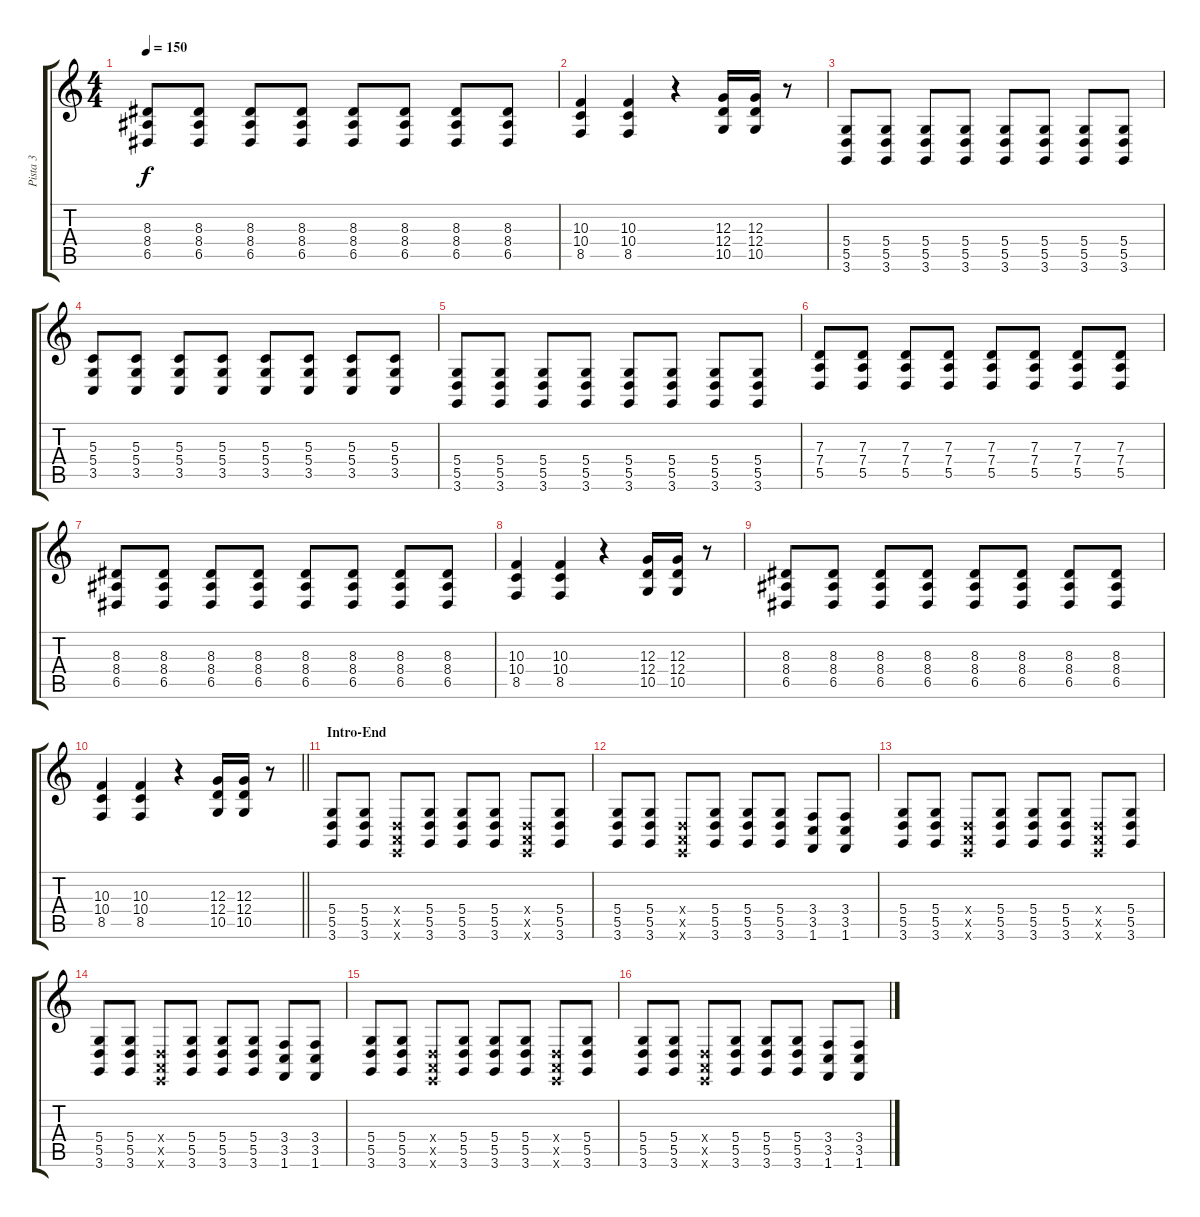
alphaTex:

\track ("Pista 3" "Pista 3") {instrument lead1square}
\staff {score tabs}
\tuning (E4 B3 G3 D3 A2 E2) {hide}
\ts (4 4)
\tempo 150
\clef g2
\ks c
(8.3 8.4 6.5).8{dy f} (8.3 8.4 6.5).8 (8.3 8.4 6.5).8 (8.3 8.4 6.5).8 (8.3 8.4 6.5).8 (8.3 8.4 6.5).8 (8.3 8.4 6.5).8 (8.3 8.4 6.5).8 |
(10.3 10.4 8.5).4 (10.3 10.4 8.5).4 r.4 (12.3 12.4 10.5).16 (12.3 12.4 10.5).16 r.8 |
(5.4 5.5 3.6).8 (5.4 5.5 3.6).8 (5.4 5.5 3.6).8 (5.4 5.5 3.6).8 (5.4 5.5 3.6).8 (5.4 5.5 3.6).8 (5.4 5.5 3.6).8 (5.4 5.5 3.6).8 |
(5.3 5.4 3.5).8 (5.3 5.4 3.5).8 (5.3 5.4 3.5).8 (5.3 5.4 3.5).8 (5.3 5.4 3.5).8 (5.3 5.4 3.5).8 (5.3 5.4 3.5).8 (5.3 5.4 3.5).8 |
(5.4 5.5 3.6).8 (5.4 5.5 3.6).8 (5.4 5.5 3.6).8 (5.4 5.5 3.6).8 (5.4 5.5 3.6).8 (5.4 5.5 3.6).8 (5.4 5.5 3.6).8 (5.4 5.5 3.6).8 |
(7.3 7.4 5.5).8 (7.3 7.4 5.5).8 (7.3 7.4 5.5).8 (7.3 7.4 5.5).8 (7.3 7.4 5.5).8 (7.3 7.4 5.5).8 (7.3 7.4 5.5).8 (7.3 7.4 5.5).8 |
(8.3 8.4 6.5).8 (8.3 8.4 6.5).8 (8.3 8.4 6.5).8 (8.3 8.4 6.5).8 (8.3 8.4 6.5).8 (8.3 8.4 6.5).8 (8.3 8.4 6.5).8 (8.3 8.4 6.5).8 |
(10.3 10.4 8.5).4 (10.3 10.4 8.5).4 r.4 (12.3 12.4 10.5).16 (12.3 12.4 10.5).16 r.8 |
(8.3 8.4 6.5).8 (8.3 8.4 6.5).8 (8.3 8.4 6.5).8 (8.3 8.4 6.5).8 (8.3 8.4 6.5).8 (8.3 8.4 6.5).8 (8.3 8.4 6.5).8 (8.3 8.4 6.5).8 |
\barLineRight lightlight
(10.3 10.4 8.5).4 (10.3 10.4 8.5).4 r.4 (12.3 12.4 10.5).16 (12.3 12.4 10.5).16 r.8 |
\section ("" "Intro-End")
(5.4 5.5 3.6).8 (5.4 5.5 3.6).8 (0.4{x} 0.5{x} 0.6{x}).8 (5.4 5.5 3.6).8 (5.4 5.5 3.6).8 (5.4 5.5 3.6).8 (0.4{x} 0.5{x} 0.6{x}).8 (5.4 5.5 3.6).8 |
(5.4 5.5 3.6).8 (5.4 5.5 3.6).8 (0.4{x} 0.5{x} 0.6{x}).8 (5.4 5.5 3.6).8 (5.4 5.5 3.6).8 (5.4 5.5 3.6).8 (3.4 3.5 1.6).8 (3.4 3.5 1.6).8 |
(5.4 5.5 3.6).8 (5.4 5.5 3.6).8 (0.4{x} 0.5{x} 0.6{x}).8 (5.4 5.5 3.6).8 (5.4 5.5 3.6).8 (5.4 5.5 3.6).8 (0.4{x} 0.5{x} 0.6{x}).8 (5.4 5.5 3.6).8 |
(5.4 5.5 3.6).8 (5.4 5.5 3.6).8 (0.4{x} 0.5{x} 0.6{x}).8 (5.4 5.5 3.6).8 (5.4 5.5 3.6).8 (5.4 5.5 3.6).8 (3.4 3.5 1.6).8 (3.4 3.5 1.6).8 |
(5.4 5.5 3.6).8 (5.4 5.5 3.6).8 (0.4{x} 0.5{x} 0.6{x}).8 (5.4 5.5 3.6).8 (5.4 5.5 3.6).8 (5.4 5.5 3.6).8 (0.4{x} 0.5{x} 0.6{x}).8 (5.4 5.5 3.6).8 |
(5.4 5.5 3.6).8 (5.4 5.5 3.6).8 (0.4{x} 0.5{x} 0.6{x}).8 (5.4 5.5 3.6).8 (5.4 5.5 3.6).8 (5.4 5.5 3.6).8 (3.4 3.5 1.6).8 (3.4 3.5 1.6).8
